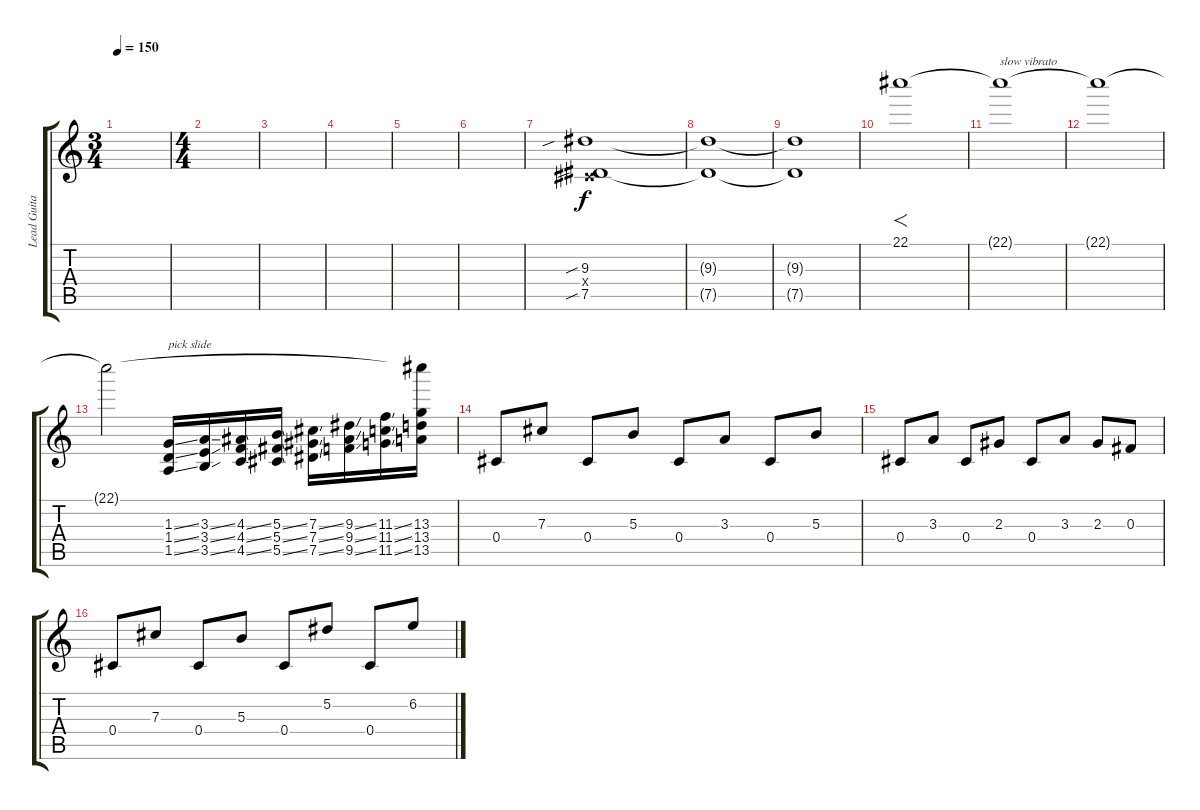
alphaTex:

\track ("Lead Guitar 2" "Lead Guita") {instrument distortionguitar}
\staff {score tabs}
\tuning (Eb4 Bb3 Gb3 Db3 Ab2 Db2) {hide}
\ts (3 4)
\tempo 150
\clef g2
\ks c
|
\ts (4 4)
|
|
|
|
|
(9.3{sib} 0.4{x} 7.5{sib}).1 |
(9.3{t} 7.5{t}).1{dy f} |
(9.3{t} 7.5{t}).1 |
22.1.1{f} |
22.1{t}.1{txt "slow vibrato"} |
22.1{t}.1 |
22.1{t}.2{volume 16 instrument guitarfretnoise} (1.3{ss} 1.4{ss} 1.5{ss}).16{txt "pick slide"} (3.3{ss} 3.4{ss} 3.5{ss}).16 (4.3{ss} 4.4{ss} 4.5{ss}).16 (5.3{ss} 5.4{ss} 5.5{ss}).16 (7.3{ss} 7.4{ss} 7.5{ss}).16 (9.3{ss} 9.4{ss} 9.5{ss}).16 (11.3{ss} 11.4{ss} 11.5{ss}).16 (22.1{t} 13.3 13.4 13.5).16 |
0.4.8{instrument distortionguitar} 7.3.8 0.4.8 5.3.8 0.4.8 3.3.8 0.4.8 5.3.8 |
0.4.8 3.3.8 0.4.8 2.3.8 0.4.8 3.3.8 2.3.8 0.3.8 |
0.4.8 7.3.8 0.4.8 5.3.8 0.4.8 5.2.8 0.4.8 6.2.8
